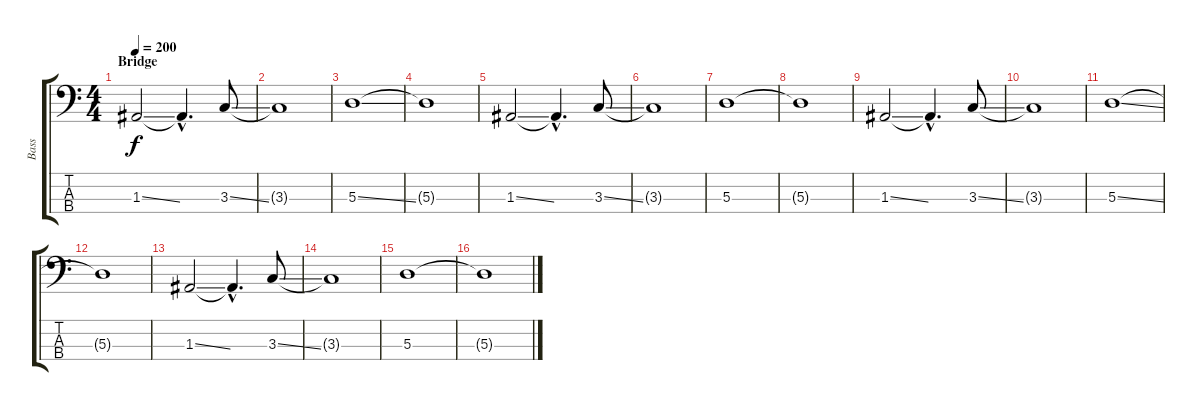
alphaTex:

\track ("Bass" "Bass") {instrument electricbasspick}
\staff {score tabs}
\tuning (G2 D2 A1 D1) {hide}
\ts (4 4)
\section ("" "Bridge")
\tempo 200
\clef f4
\ks c
1.3{ss}.2{dy f} 1.3{hac t}.4{d} 3.3{ss}.8 |
3.3{t}.1 |
5.3{ss}.1 |
5.3{t}.1 |
1.3{ss}.2 1.3{hac t}.4{d} 3.3{ss}.8 |
3.3{t}.1 |
5.3.1 |
5.3{t}.1 |
1.3{ss}.2 1.3{hac t}.4{d} 3.3{ss}.8 |
3.3{t}.1 |
5.3{ss}.1 |
5.3{t}.1 |
1.3{ss}.2 1.3{hac t}.4{d} 3.3{ss}.8 |
3.3{t}.1 |
5.3.1 |
5.3{t}.1
